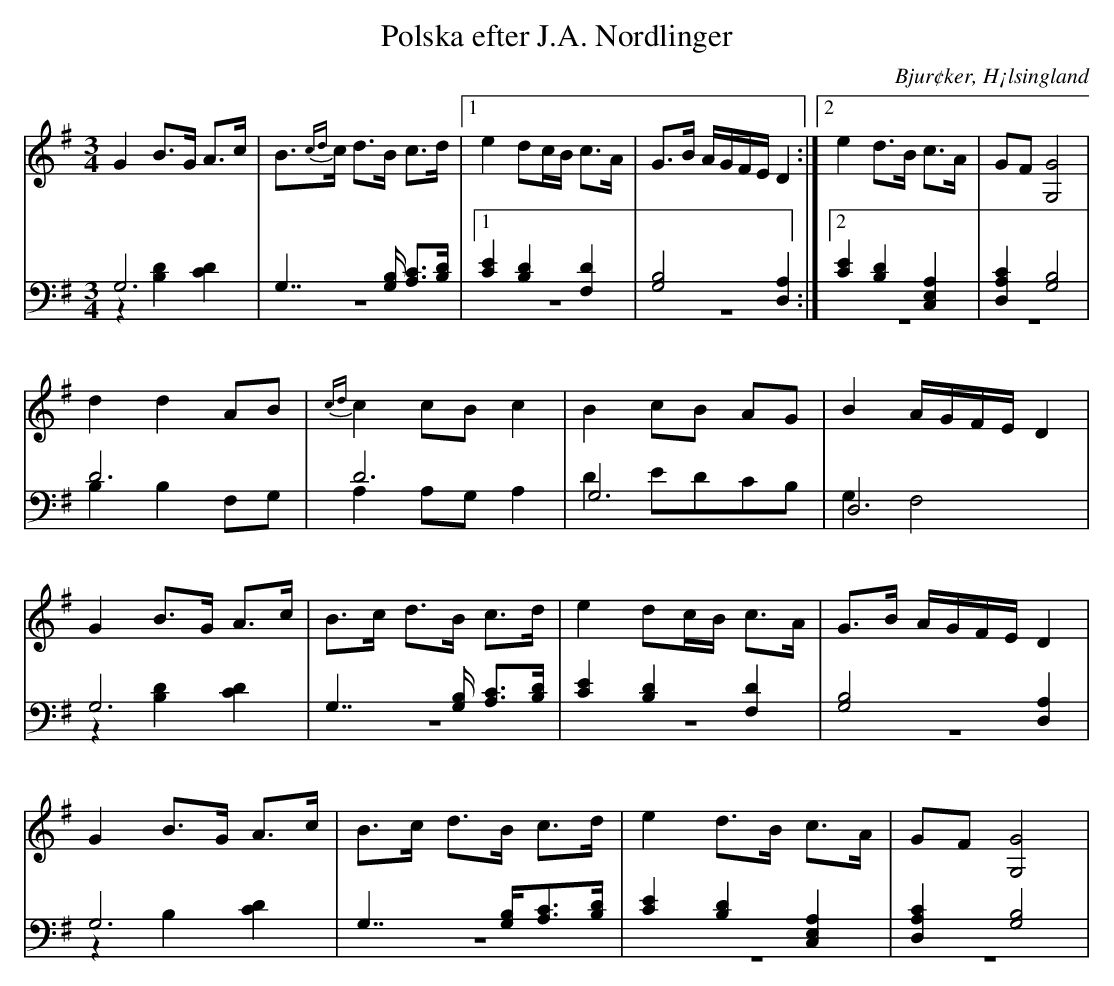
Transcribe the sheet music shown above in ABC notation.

X:1
T: Polska efter J.A. Nordlinger
O: Bjur¢ker, H¡lsingland
M: 3/4
L: 1/8
K: G
V:1
V:2
V:3 merge
V:1
G2 B>G A>c|B>{cd}c d>B c>d |1 e2 dc/B/ c>A| G>B A/G/F/E/ D2:|2 e2 d>B c>A|GF [G4G,4]  |
 d2 d2 AB|{cd}c2 cB c2|B2 cB AG|B2 A/G/F/E/ D2 |
G2 B>G A>c|B>c d>B c>d |e2 dc/B/ c>A|G>B A/G/F/E/ D2 |
G2 B>G A>c |B>c d>B c>d|e2 d>B c>A|GF [G,4G4] |
V:2 clef=bass
 G,6|G,7/2 [G,/B,/] [A,C]>[B,D]|1 [C2E2] [B,2D2] [F,2D2]| [G,4B,4] [D,2A,2]:|2 [C2E2] [B,2D2] [C,2E,2A,2]| [D,2A,2C2] [G,4B,4]|
D6 |D6 |G,6|D,6 |
G,6 | G,7/2 [G,/B,/] [A,C]>[B,D]| [C2E2] [B,2D2] [F,2D2]| [G,4B,4] [D,2A,2]|
G,6 |G,7/2 [G,/B,/][A,C]>[B,D]|[C2E2] [B,2D2] [C,2E,2A,2]|[D,2A,2C2] [G,4B,4] |
V:3 clef=bass
z2 [B,2D2] [C2D2]| z6|1 z6| z6:|2 z6|  z6|
B,2 B,2 F,G, |A,2 A,G, A,2 |D2 EDCB,|G,2 F,4 |
z2 [B,2D2] [C2D2]| z6 |z6 |z6|
z2 B,2 [C2D2] |z6|z6|z6|
